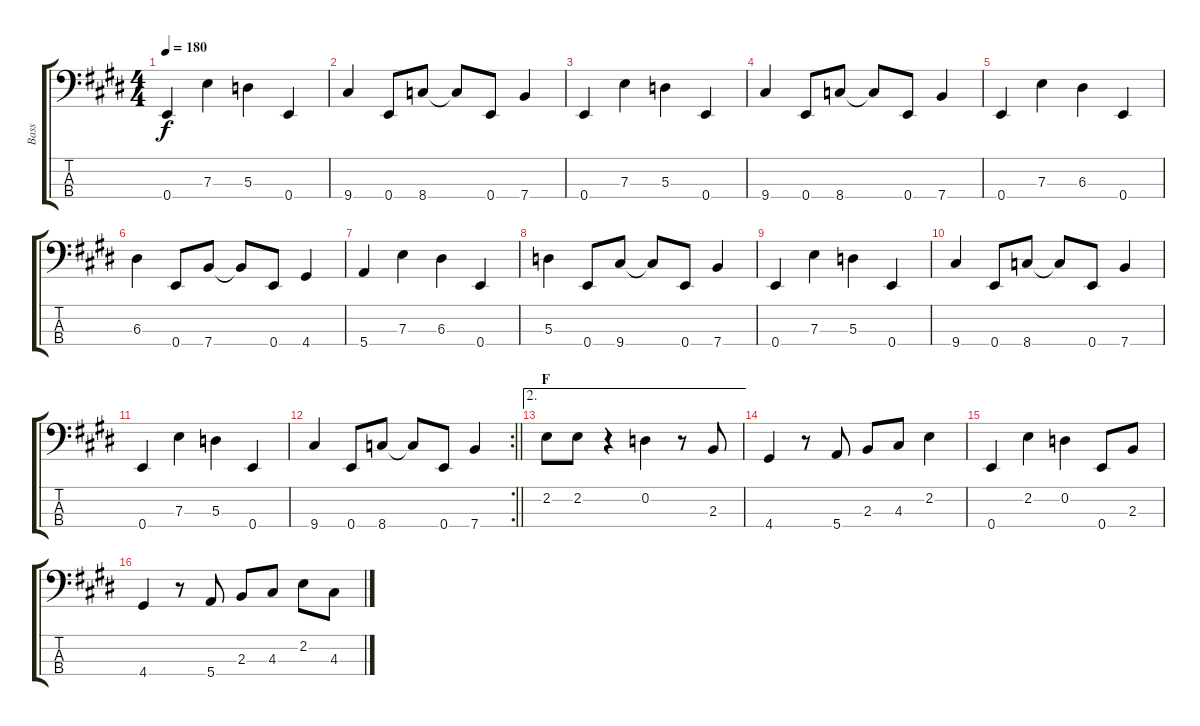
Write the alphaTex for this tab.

\track ("Bass" "Bass") {instrument electricbassfinger bank 163}
\staff {score tabs}
\tuning (G2 D2 A1 E1) {hide}
\ts (4 4)
\tempo 180
\clef f4
\ks e
0.4.4{dy f} 7.3.4 5.3.4 0.4.4 |
9.4.4 0.4.8 8.4.8 8.4{t}.8 0.4.8 7.4.4 |
0.4.4 7.3.4 5.3.4 0.4.4 |
9.4.4 0.4.8 8.4.8 8.4{t}.8 0.4.8 7.4.4 |
0.4.4 7.3.4 6.3.4 0.4.4 |
6.3.4 0.4.8 7.4.8 7.4{t}.8 0.4.8 4.4.4 |
5.4.4 7.3.4 6.3.4 0.4.4 |
5.3.4 0.4.8 9.4.8 9.4{t}.8 0.4.8 7.4.4 |
0.4.4 7.3.4 5.3.4 0.4.4 |
9.4.4 0.4.8 8.4.8 8.4{t}.8 0.4.8 7.4.4 |
0.4.4 7.3.4 5.3.4 0.4.4 |
\rc 2
\barLineRight lightlight
9.4.4 0.4.8 8.4.8 8.4{t}.8 0.4.8 7.4.4 |
\ae 2
\section ("" "F")
2.2.8 2.2.8 r.4 0.2.4 r.8 2.3.8 |
4.4.4 r.8 5.4.8 2.3.8 4.3.8 2.2.4 |
0.4.4 2.2.4 0.2.4 0.4.8 2.3.8 |
4.4.4 r.8 5.4.8 2.3.8 4.3.8 2.2.8 4.3.8
